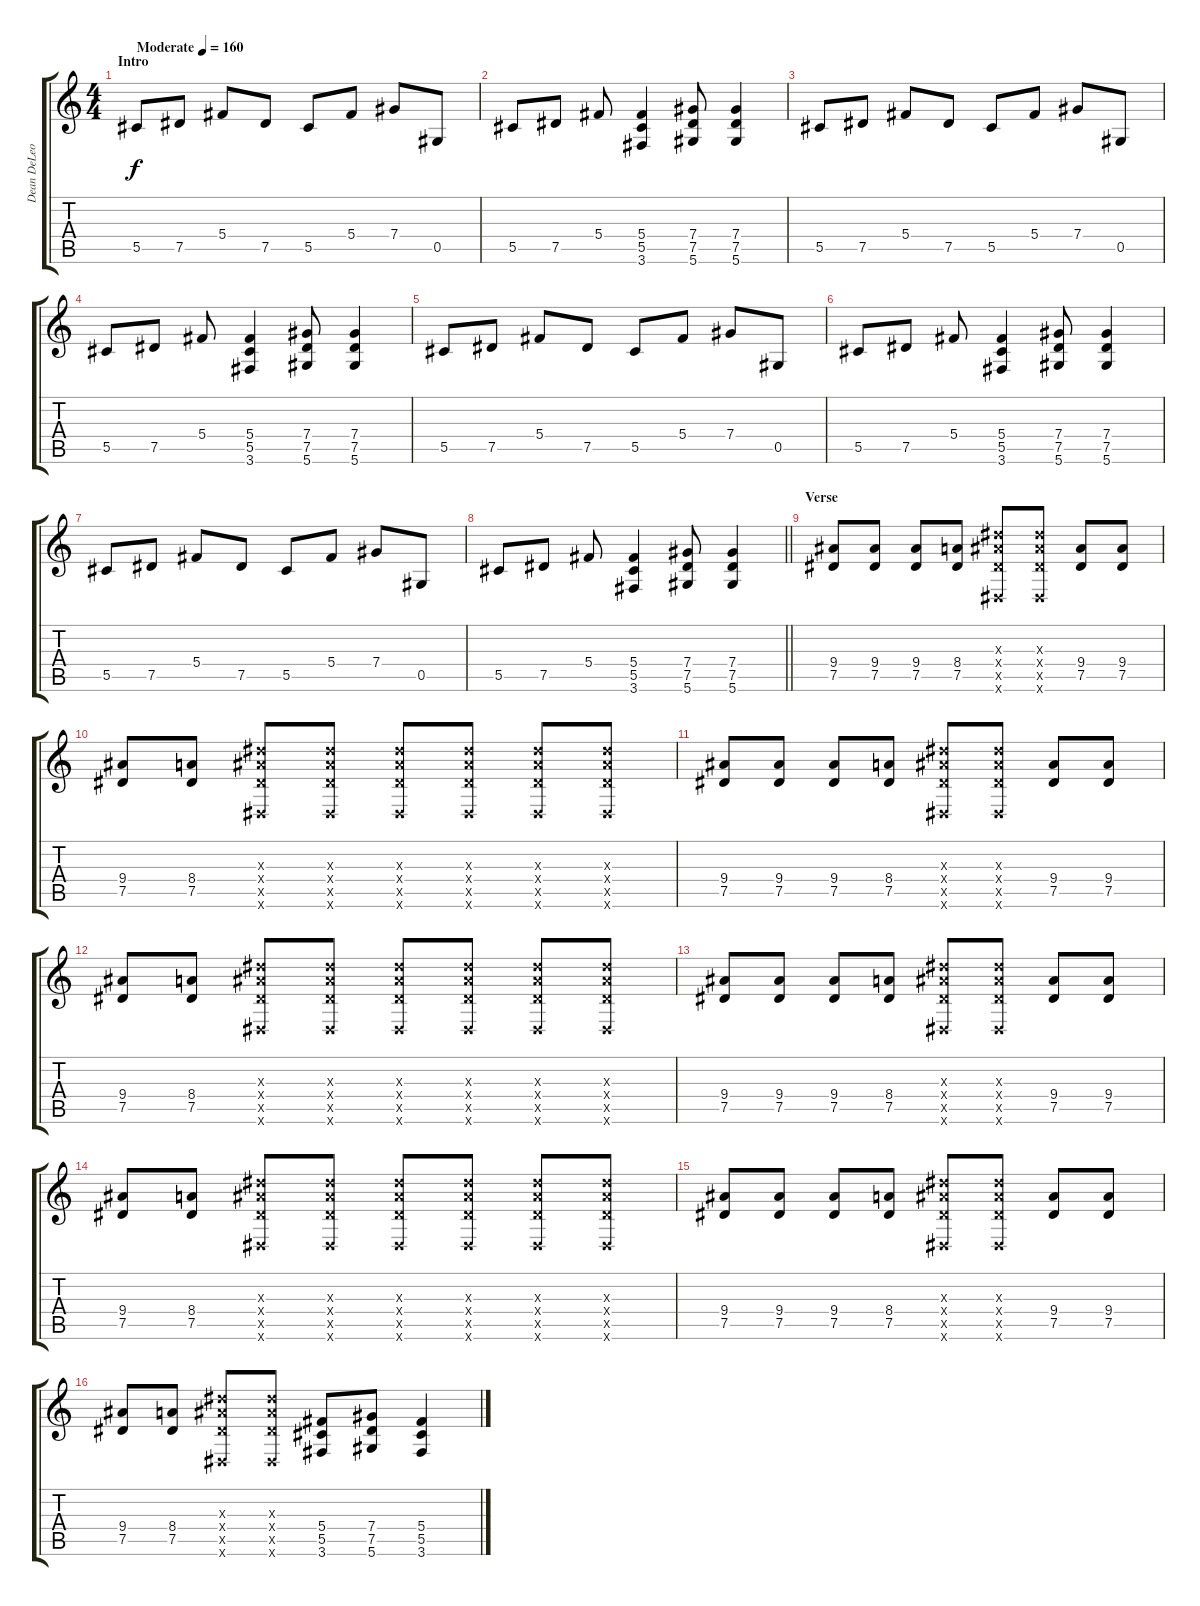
\track ("Dean DeLeo (Guitar)" "Dean DeLeo") {instrument distortionguitar}
\staff {score tabs}
\tuning (Eb4 Bb3 Gb3 Db3 Ab2 Eb2) {hide}
\ts (4 4)
\section ("" "Intro")
\tempo (160 "Moderate")
\clef g2
\ks c
5.5.8{dy f instrument distortionguitar} 7.5.8 5.4.8 7.5.8 5.5.8 5.4.8 7.4.8 0.5.8 |
5.5.8 7.5.8 5.4.8 (5.4 5.5 3.6).4 (7.4 7.5 5.6).8 (7.4 7.5 5.6).4 |
5.5.8 7.5.8 5.4.8 7.5.8 5.5.8 5.4.8 7.4.8 0.5.8 |
5.5.8 7.5.8 5.4.8 (5.4 5.5 3.6).4 (7.4 7.5 5.6).8 (7.4 7.5 5.6).4 |
5.5.8 7.5.8 5.4.8 7.5.8 5.5.8 5.4.8 7.4.8 0.5.8 |
5.5.8 7.5.8 5.4.8 (5.4 5.5 3.6).4 (7.4 7.5 5.6).8 (7.4 7.5 5.6).4 |
5.5.8 7.5.8 5.4.8 7.5.8 5.5.8 5.4.8 7.4.8 0.5.8 |
\barLineRight lightlight
5.5.8 7.5.8 5.4.8 (5.4 5.5 3.6).4 (7.4 7.5 5.6).8 (7.4 7.5 5.6).4 |
\section ("" "Verse")
(9.4 7.5).8 (9.4 7.5).8 (9.4 7.5).8 (8.4 7.5).8 (9.3{x} 9.4{x} 7.5{x} 0.6{x}).8 (9.3{x} 9.4{x} 7.5{x} 0.6{x}).8 (9.4 7.5).8 (9.4 7.5).8 |
(9.4 7.5).8 (8.4 7.5).8 (9.3{x} 9.4{x} 7.5{x} 0.6{x}).8 (9.3{x} 9.4{x} 7.5{x} 0.6{x}).8 (9.3{x} 9.4{x} 7.5{x} 0.6{x}).8 (9.3{x} 9.4{x} 7.5{x} 0.6{x}).8 (9.3{x} 9.4{x} 7.5{x} 0.6{x}).8 (9.3{x} 9.4{x} 7.5{x} 0.6{x}).8 |
(9.4 7.5).8 (9.4 7.5).8 (9.4 7.5).8 (8.4 7.5).8 (9.3{x} 9.4{x} 7.5{x} 0.6{x}).8 (9.3{x} 9.4{x} 7.5{x} 0.6{x}).8 (9.4 7.5).8 (9.4 7.5).8 |
(9.4 7.5).8 (8.4 7.5).8 (9.3{x} 9.4{x} 7.5{x} 0.6{x}).8 (9.3{x} 9.4{x} 7.5{x} 0.6{x}).8 (9.3{x} 9.4{x} 7.5{x} 0.6{x}).8 (9.3{x} 9.4{x} 7.5{x} 0.6{x}).8 (9.3{x} 9.4{x} 7.5{x} 0.6{x}).8 (9.3{x} 9.4{x} 7.5{x} 0.6{x}).8 |
(9.4 7.5).8 (9.4 7.5).8 (9.4 7.5).8 (8.4 7.5).8 (9.3{x} 9.4{x} 7.5{x} 0.6{x}).8 (9.3{x} 9.4{x} 7.5{x} 0.6{x}).8 (9.4 7.5).8 (9.4 7.5).8 |
(9.4 7.5).8 (8.4 7.5).8 (9.3{x} 9.4{x} 7.5{x} 0.6{x}).8 (9.3{x} 9.4{x} 7.5{x} 0.6{x}).8 (9.3{x} 9.4{x} 7.5{x} 0.6{x}).8 (9.3{x} 9.4{x} 7.5{x} 0.6{x}).8 (9.3{x} 9.4{x} 7.5{x} 0.6{x}).8 (9.3{x} 9.4{x} 7.5{x} 0.6{x}).8 |
(9.4 7.5).8 (9.4 7.5).8 (9.4 7.5).8 (8.4 7.5).8 (9.3{x} 9.4{x} 7.5{x} 0.6{x}).8 (9.3{x} 9.4{x} 7.5{x} 0.6{x}).8 (9.4 7.5).8 (9.4 7.5).8 |
(9.4 7.5).8 (8.4 7.5).8 (9.3{x} 9.4{x} 7.5{x} 0.6{x}).8 (9.3{x} 9.4{x} 7.5{x} 0.6{x}).8 (5.4 5.5 3.6).8 (7.4 7.5 5.6).8 (5.4 5.5 3.6).4
